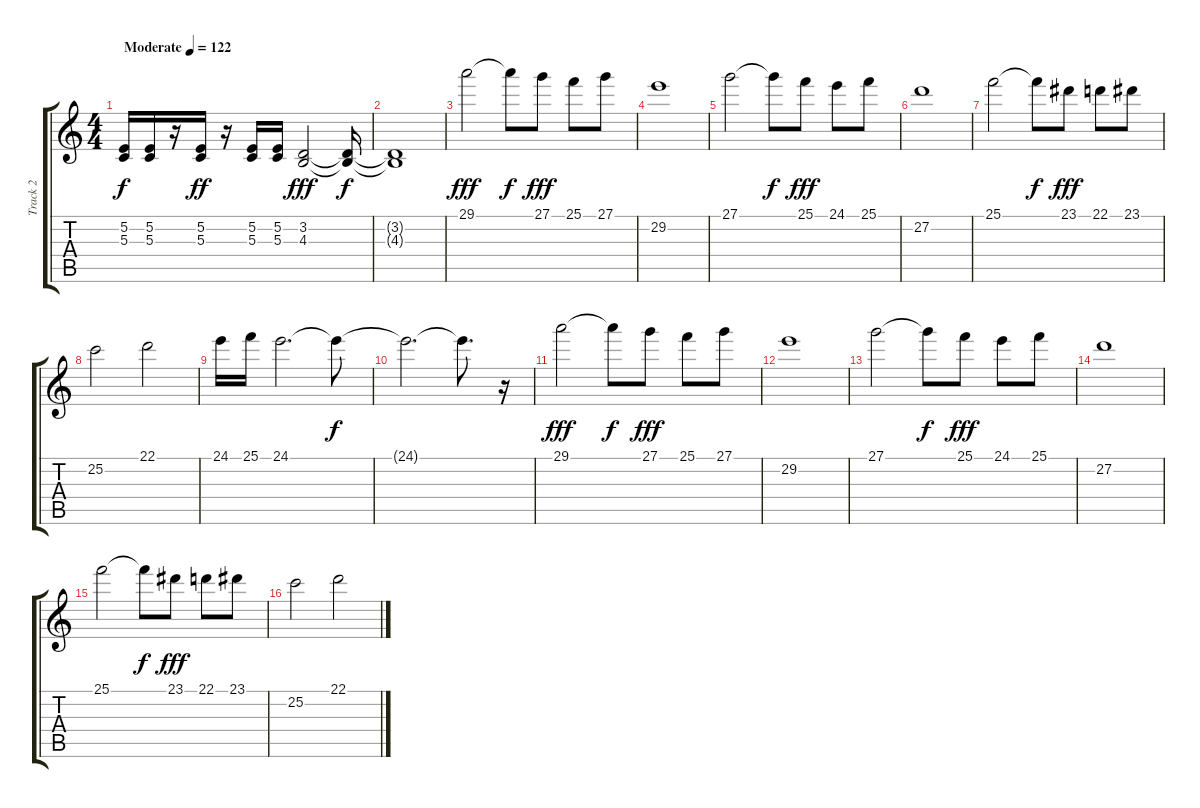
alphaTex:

\track ("Track 2" "Track 2") {instrument stringensemble2}
\staff {score tabs}
\tuning (E4 B3 G3 D3 A2 E2) {hide}
\ts (4 4)
\tempo (122 "Moderate")
\clef g2
\ks c
(5.2 5.3).16{dy f instrument pad3polysynth} (5.2 5.3).16 r.16 (5.2 5.3).16{dy ff} r.16 (5.2 5.3).16 (5.2 5.3).16 (3.2 4.3).2{dy fff} (3.2{t} 4.3{t}).16{dy f} |
(3.2{t} 4.3{t}).1 |
29.1.2{dy fff instrument stringensemble2} 29.1{t}.8{dy f} 27.1.8{dy fff} 25.1.8 27.1.8 |
29.2.1 |
27.1.2 27.1{t}.8{dy f} 25.1.8{dy fff} 24.1.8 25.1.8 |
27.2.1 |
25.1.2 25.1{t}.8{dy f} 23.1.8{dy fff} 22.1.8 23.1.8 |
25.2.2 22.1.2 |
24.1.16 25.1.16 24.1.2{d} 24.1{t}.8{dy f} |
24.1{t}.2{d} 24.1{t}.8{d} r.16 |
29.1.2{dy fff} 29.1{t}.8{dy f} 27.1.8{dy fff} 25.1.8 27.1.8 |
29.2.1 |
27.1.2 27.1{t}.8{dy f} 25.1.8{dy fff} 24.1.8 25.1.8 |
27.2.1 |
25.1.2 25.1{t}.8{dy f} 23.1.8{dy fff} 22.1.8 23.1.8 |
25.2.2 22.1.2
